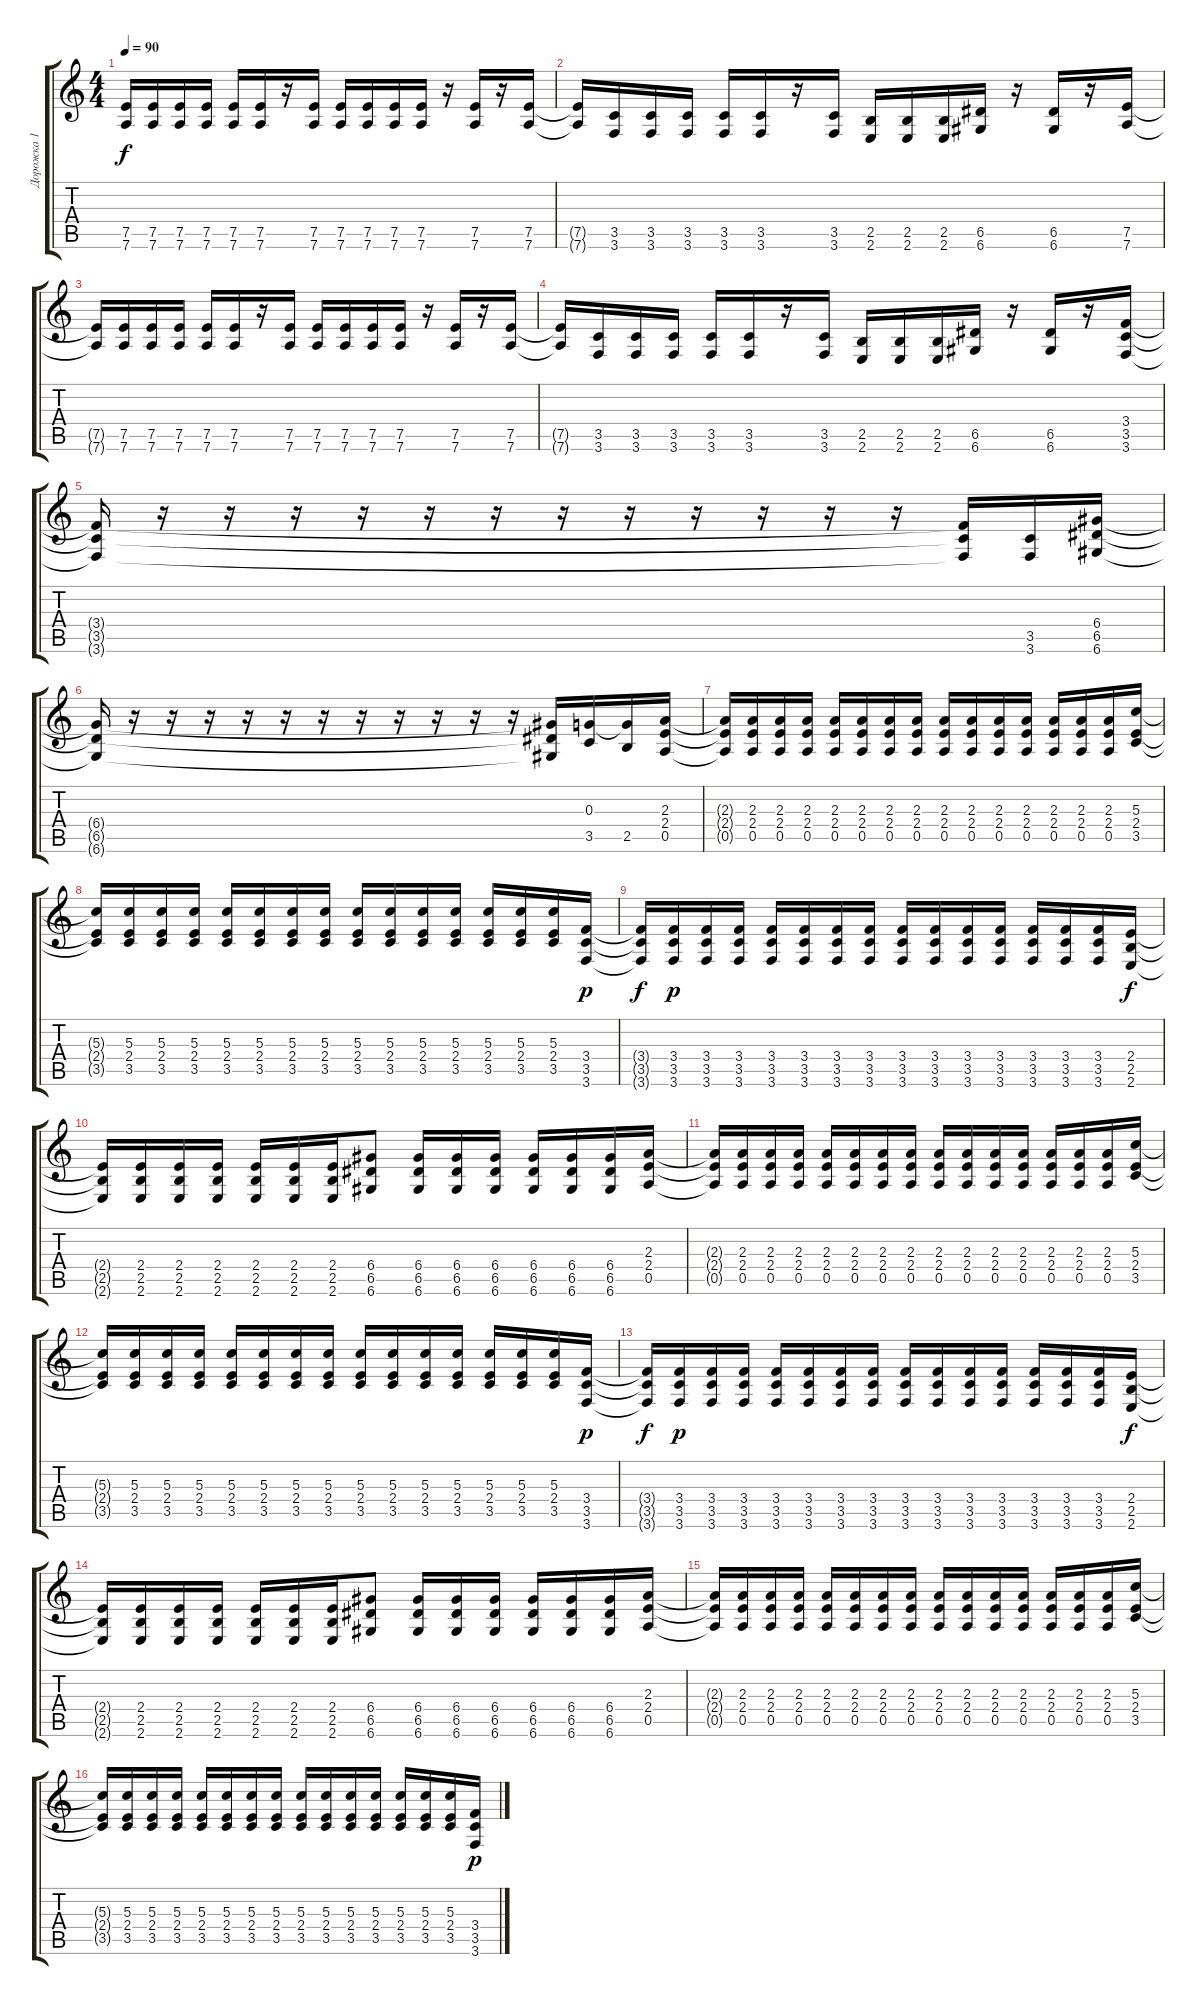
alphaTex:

\track ("Дорожка 1" "Дорожка 1") {instrument distortionguitar}
\staff {score tabs}
\tuning (E4 B3 G3 D3 A2 D2) {hide}
\ts (4 4)
\tempo 90
\clef g2
\ks c
(7.5{t} 7.6{t}).16{dy f} (7.5 7.6).16 (7.5 7.6).16 (7.5 7.6).16 (7.5 7.6).16 (7.5 7.6).16 r.16 (7.5 7.6).16 (7.5 7.6).16 (7.5 7.6).16 (7.5 7.6).16 (7.5 7.6).16 r.16 (7.5 7.6).16 r.16 (7.5 7.6).16 |
(7.5{t} 7.6{t}).16 (3.5 3.6).16 (3.5 3.6).16 (3.5 3.6).16 (3.5 3.6).16 (3.5 3.6).16 r.16 (3.5 3.6).16 (2.5 2.6).16 (2.5 2.6).16 (2.5 2.6).16 (6.5 6.6).16 r.16 (6.5 6.6).16 r.16 (7.5 7.6).16 |
(7.5{t} 7.6{t}).16 (7.5 7.6).16 (7.5 7.6).16 (7.5 7.6).16 (7.5 7.6).16 (7.5 7.6).16 r.16 (7.5 7.6).16 (7.5 7.6).16 (7.5 7.6).16 (7.5 7.6).16 (7.5 7.6).16 r.16 (7.5 7.6).16 r.16 (7.5 7.6).16 |
(7.5{t} 7.6{t}).16 (3.5 3.6).16 (3.5 3.6).16 (3.5 3.6).16 (3.5 3.6).16 (3.5 3.6).16 r.16 (3.5 3.6).16 (2.5 2.6).16 (2.5 2.6).16 (2.5 2.6).16 (6.5 6.6).16 r.16 (6.5 6.6).16 r.16 (3.4 3.5 3.6).16 |
(3.4{t} 3.5{t} 3.6{t}).16 r.16 r.16 r.16 r.16 r.16 r.16 r.16 r.16 r.16 r.16 r.16 r.16 (3.4{t} 3.5{t} 3.6{t}).16 (3.5 3.6).16 (6.4 6.5 6.6).16 |
(6.4{t} 6.5{t} 6.6{t}).16 r.16 r.16 r.16 r.16 r.16 r.16 r.16 r.16 r.16 r.16 r.16 (6.4{t} 6.5{t} 6.6{t}).16 (0.3 3.5).16 (0.3{t} 2.5).16 (2.3 2.4 0.5).16 |
(2.3{t} 2.4{t} 0.5{t}).16 (2.3 2.4 0.5).16 (2.3 2.4 0.5).16 (2.3 2.4 0.5).16 (2.3 2.4 0.5).16 (2.3 2.4 0.5).16 (2.3 2.4 0.5).16 (2.3 2.4 0.5).16 (2.3 2.4 0.5).16 (2.3 2.4 0.5).16 (2.3 2.4 0.5).16 (2.3 2.4 0.5).16 (2.3 2.4 0.5).16 (2.3 2.4 0.5).16 (2.3 2.4 0.5).16 (5.3 2.4 3.5).16 |
(5.3{t} 2.4{t} 3.5{t}).16 (5.3 2.4 3.5).16 (5.3 2.4 3.5).16 (5.3 2.4 3.5).16 (5.3 2.4 3.5).16 (5.3 2.4 3.5).16 (5.3 2.4 3.5).16 (5.3 2.4 3.5).16 (5.3 2.4 3.5).16 (5.3 2.4 3.5).16 (5.3 2.4 3.5).16 (5.3 2.4 3.5).16 (5.3 2.4 3.5).16 (5.3 2.4 3.5).16 (5.3 2.4 3.5).16 (3.4 3.5 3.6).16{dy p} |
(3.4{t} 3.5{t} 3.6{t}).16{dy f} (3.4 3.5 3.6).16{dy p} (3.4 3.5 3.6).16 (3.4 3.5 3.6).16 (3.4 3.5 3.6).16 (3.4 3.5 3.6).16 (3.4 3.5 3.6).16 (3.4 3.5 3.6).16 (3.4 3.5 3.6).16 (3.4 3.5 3.6).16 (3.4 3.5 3.6).16 (3.4 3.5 3.6).16 (3.4 3.5 3.6).16 (3.4 3.5 3.6).16 (3.4 3.5 3.6).16 (2.4 2.5 2.6).16{dy f} |
(2.4{t} 2.5{t} 2.6{t}).16 (2.4 2.5 2.6).16 (2.4 2.5 2.6).16 (2.4 2.5 2.6).16 (2.4 2.5 2.6).16 (2.4 2.5 2.6).16 (2.4 2.5 2.6).16 (6.4 6.5 6.6).8 (6.4 6.5 6.6).16 (6.4 6.5 6.6).16 (6.4 6.5 6.6).16 (6.4 6.5 6.6).16 (6.4 6.5 6.6).16 (6.4 6.5 6.6).16 (2.3 2.4 0.5).16 |
(2.3{t} 2.4{t} 0.5{t}).16 (2.3 2.4 0.5).16 (2.3 2.4 0.5).16 (2.3 2.4 0.5).16 (2.3 2.4 0.5).16 (2.3 2.4 0.5).16 (2.3 2.4 0.5).16 (2.3 2.4 0.5).16 (2.3 2.4 0.5).16 (2.3 2.4 0.5).16 (2.3 2.4 0.5).16 (2.3 2.4 0.5).16 (2.3 2.4 0.5).16 (2.3 2.4 0.5).16 (2.3 2.4 0.5).16 (5.3 2.4 3.5).16 |
(5.3{t} 2.4{t} 3.5{t}).16 (5.3 2.4 3.5).16 (5.3 2.4 3.5).16 (5.3 2.4 3.5).16 (5.3 2.4 3.5).16 (5.3 2.4 3.5).16 (5.3 2.4 3.5).16 (5.3 2.4 3.5).16 (5.3 2.4 3.5).16 (5.3 2.4 3.5).16 (5.3 2.4 3.5).16 (5.3 2.4 3.5).16 (5.3 2.4 3.5).16 (5.3 2.4 3.5).16 (5.3 2.4 3.5).16 (3.4 3.5 3.6).16{dy p} |
(3.4{t} 3.5{t} 3.6{t}).16{dy f} (3.4 3.5 3.6).16{dy p} (3.4 3.5 3.6).16 (3.4 3.5 3.6).16 (3.4 3.5 3.6).16 (3.4 3.5 3.6).16 (3.4 3.5 3.6).16 (3.4 3.5 3.6).16 (3.4 3.5 3.6).16 (3.4 3.5 3.6).16 (3.4 3.5 3.6).16 (3.4 3.5 3.6).16 (3.4 3.5 3.6).16 (3.4 3.5 3.6).16 (3.4 3.5 3.6).16 (2.4 2.5 2.6).16{dy f} |
(2.4{t} 2.5{t} 2.6{t}).16 (2.4 2.5 2.6).16 (2.4 2.5 2.6).16 (2.4 2.5 2.6).16 (2.4 2.5 2.6).16 (2.4 2.5 2.6).16 (2.4 2.5 2.6).16 (6.4 6.5 6.6).8 (6.4 6.5 6.6).16 (6.4 6.5 6.6).16 (6.4 6.5 6.6).16 (6.4 6.5 6.6).16 (6.4 6.5 6.6).16 (6.4 6.5 6.6).16 (2.3 2.4 0.5).16 |
(2.3{t} 2.4{t} 0.5{t}).16 (2.3 2.4 0.5).16 (2.3 2.4 0.5).16 (2.3 2.4 0.5).16 (2.3 2.4 0.5).16 (2.3 2.4 0.5).16 (2.3 2.4 0.5).16 (2.3 2.4 0.5).16 (2.3 2.4 0.5).16 (2.3 2.4 0.5).16 (2.3 2.4 0.5).16 (2.3 2.4 0.5).16 (2.3 2.4 0.5).16 (2.3 2.4 0.5).16 (2.3 2.4 0.5).16 (5.3 2.4 3.5).16 |
(5.3{t} 2.4{t} 3.5{t}).16 (5.3 2.4 3.5).16 (5.3 2.4 3.5).16 (5.3 2.4 3.5).16 (5.3 2.4 3.5).16 (5.3 2.4 3.5).16 (5.3 2.4 3.5).16 (5.3 2.4 3.5).16 (5.3 2.4 3.5).16 (5.3 2.4 3.5).16 (5.3 2.4 3.5).16 (5.3 2.4 3.5).16 (5.3 2.4 3.5).16 (5.3 2.4 3.5).16 (5.3 2.4 3.5).16 (3.4 3.5 3.6).16{dy p}
